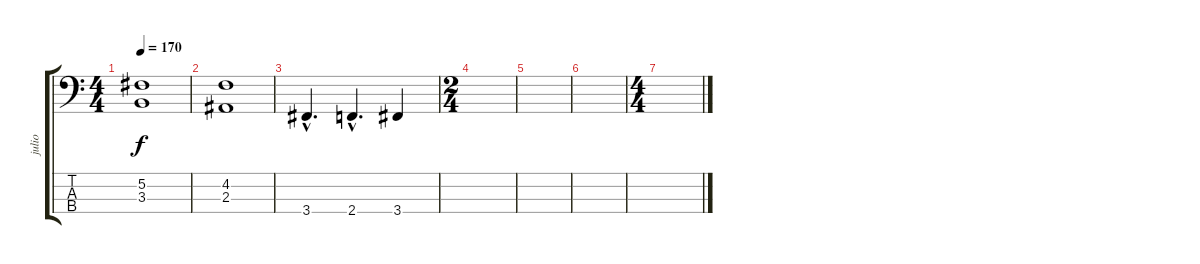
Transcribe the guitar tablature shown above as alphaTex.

\track ("julio" "julio") {instrument electricbassfinger}
\staff {score tabs}
\tuning (Gb2 Db2 Ab1 Eb1) {hide}
\ts (4 4)
\tempo 170
\clef f4
\ks c
(5.2 3.3).1{dy f} |
(4.2 2.3).1 |
3.4{hac}.4{d} 2.4{hac}.4{d} 3.4.4 |
\ts (2 4)
|
|
|
\ts (4 4)
